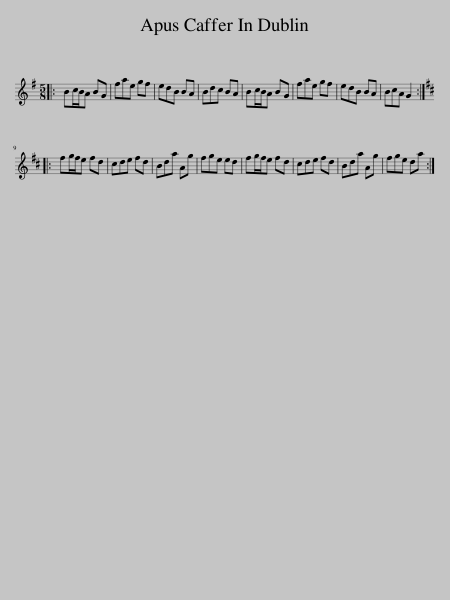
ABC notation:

X:1
L:1/8
M:5/8
I:linebreak $
K:G
V:1 treble
V:1
|: Bc/B/A BG | fae gf | edB BA | Bdc BA | Bc/B/A BG | %5
 fae gf | edB BA | BcA G2 ::$[K:D] fg/f/e fd | cde fd | %10
 Bda Ag | fge ed | fg/f/e fd | cde fd | Bda Ag | %15
 fge da :| %16
